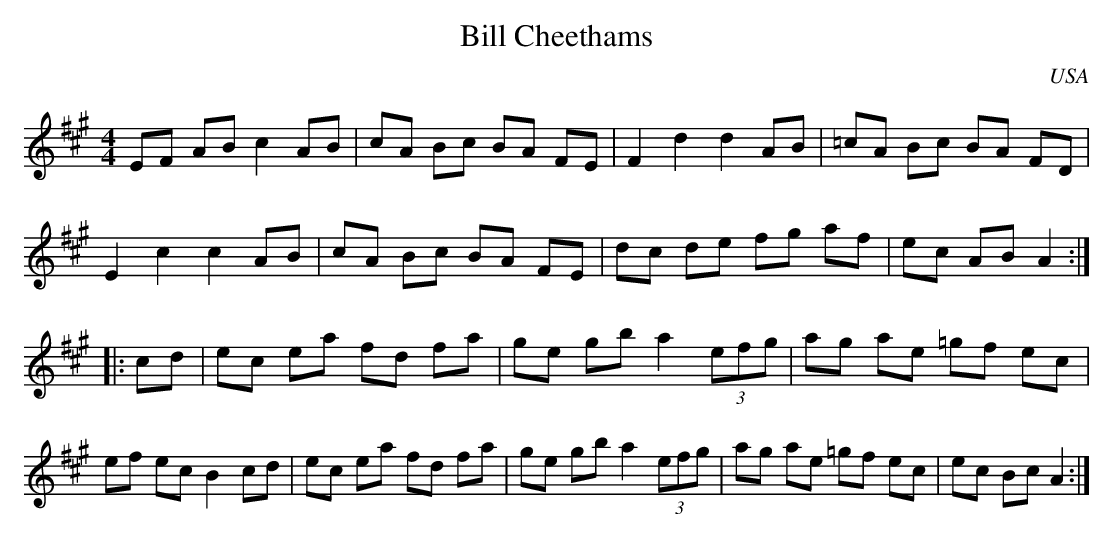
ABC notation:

X:1
T:Bill Cheethams
O:USA
M:4/4
K:A
EF AB c2AB|cA Bc BA FE|F2d2 d2AB|=cA Bc BA FD|\
E2c2 c2AB|cA Bc BA FE|dc de fg af|ec AB A2::\
cd|\
ec ea fd fa|ge gb a2 (3efg|\
ag ae =gf ec|ef ec B2cd|\
ec ea fd fa|ge gb a2 (3efg|\
ag ae =gf ec|ec Bc A2:|
